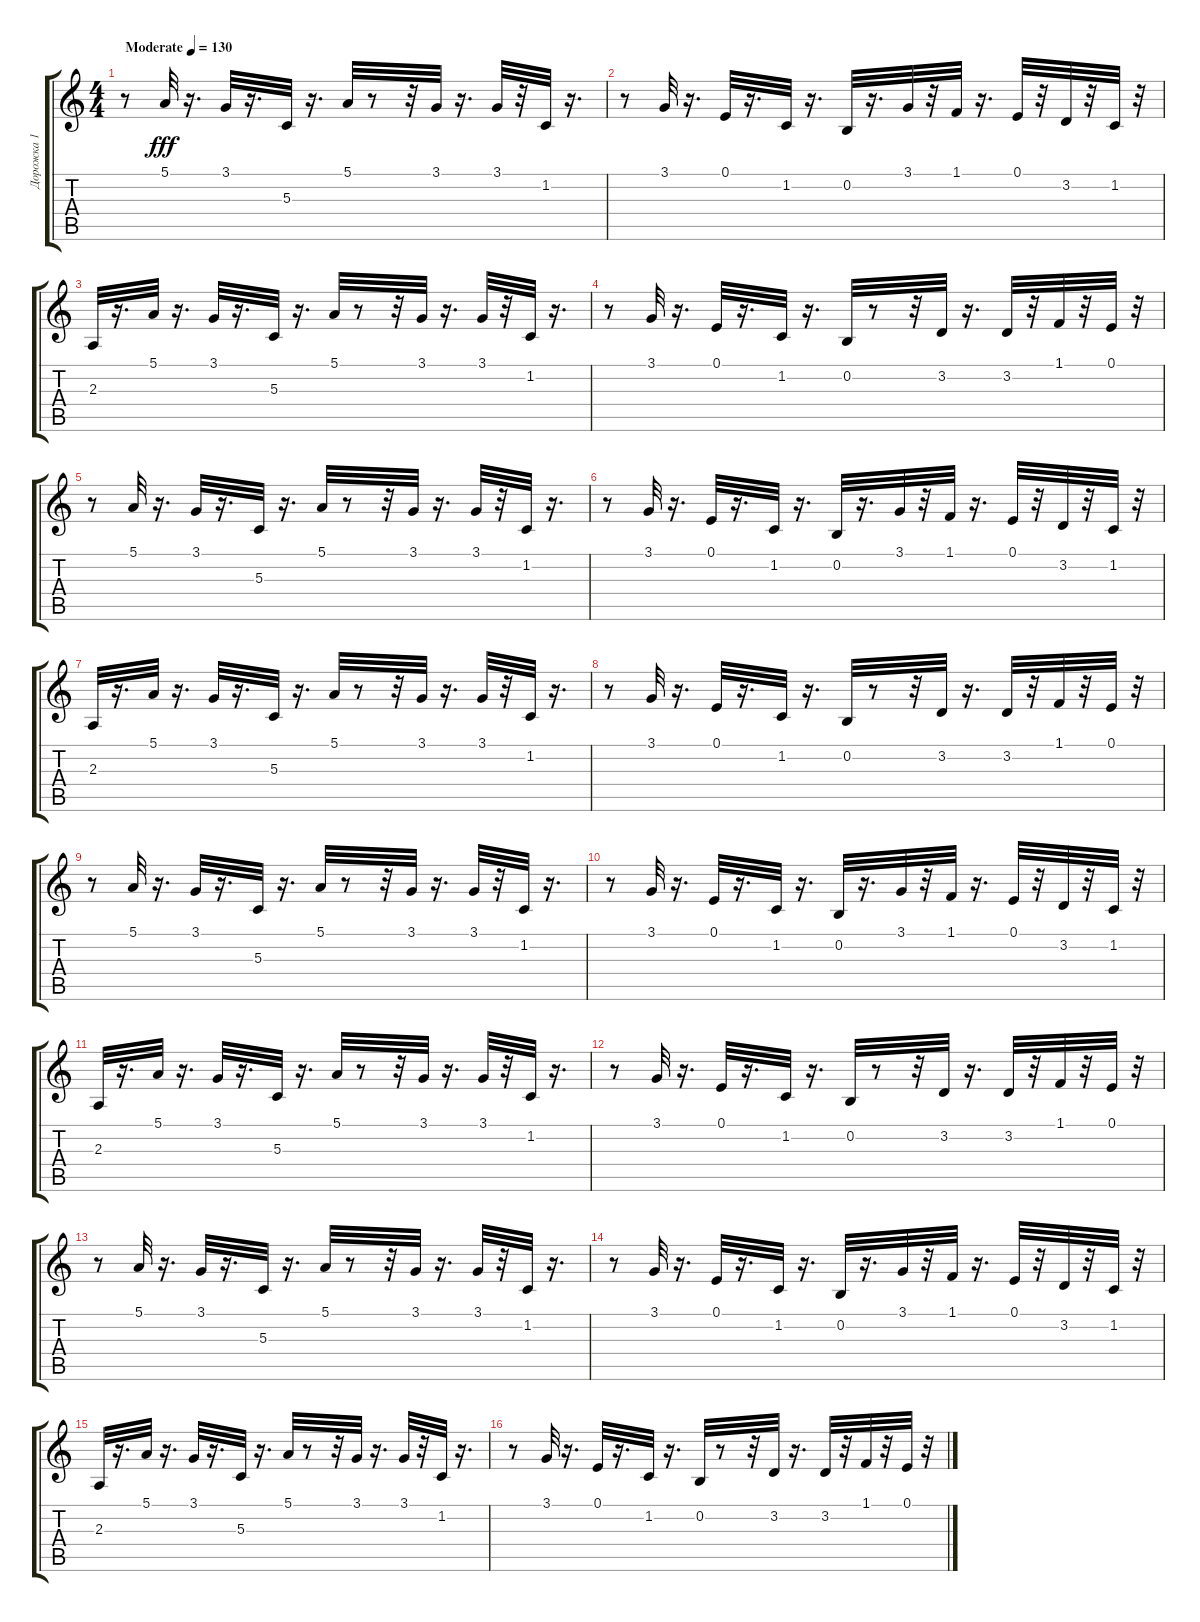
\track ("Дорожка 1" "Дорожка 1") {instrument marimba}
\staff {score tabs}
\tuning (E4 B3 G3 D3 A2 E2) {hide}
\ts (4 4)
\tempo (130 "Moderate")
\clef g2
\ks c
r.8{dy fff instrument marimba} 5.1.32 r.16{d} 3.1.32 r.16{d} 5.3.32 r.16{d} 5.1.32 r.8 r.32 3.1.32 r.16{d} 3.1.32 r.32 1.2.32 r.16{d} |
r.8 3.1.32 r.16{d} 0.1.32 r.16{d} 1.2.32 r.16{d} 0.2.32 r.16{d} 3.1.32 r.32 1.1.32 r.16{d} 0.1.32 r.32 3.2.32 r.32 1.2.32 r.32 |
2.3.32 r.16{d} 5.1.32 r.16{d} 3.1.32 r.16{d} 5.3.32 r.16{d} 5.1.32 r.8 r.32 3.1.32 r.16{d} 3.1.32 r.32 1.2.32 r.16{d} |
r.8 3.1.32 r.16{d} 0.1.32 r.16{d} 1.2.32 r.16{d} 0.2.32 r.8 r.32 3.2.32 r.16{d} 3.2.32 r.32 1.1.32 r.32 0.1.32 r.32 |
r.8 5.1.32 r.16{d} 3.1.32 r.16{d} 5.3.32 r.16{d} 5.1.32 r.8 r.32 3.1.32 r.16{d} 3.1.32 r.32 1.2.32 r.16{d} |
r.8 3.1.32 r.16{d} 0.1.32 r.16{d} 1.2.32 r.16{d} 0.2.32 r.16{d} 3.1.32 r.32 1.1.32 r.16{d} 0.1.32 r.32 3.2.32 r.32 1.2.32 r.32 |
2.3.32 r.16{d} 5.1.32 r.16{d} 3.1.32 r.16{d} 5.3.32 r.16{d} 5.1.32 r.8 r.32 3.1.32 r.16{d} 3.1.32 r.32 1.2.32 r.16{d} |
r.8 3.1.32 r.16{d} 0.1.32 r.16{d} 1.2.32 r.16{d} 0.2.32 r.8 r.32 3.2.32 r.16{d} 3.2.32 r.32 1.1.32 r.32 0.1.32 r.32 |
r.8 5.1.32 r.16{d} 3.1.32 r.16{d} 5.3.32 r.16{d} 5.1.32 r.8 r.32 3.1.32 r.16{d} 3.1.32 r.32 1.2.32 r.16{d} |
r.8 3.1.32 r.16{d} 0.1.32 r.16{d} 1.2.32 r.16{d} 0.2.32 r.16{d} 3.1.32 r.32 1.1.32 r.16{d} 0.1.32 r.32 3.2.32 r.32 1.2.32 r.32 |
2.3.32 r.16{d} 5.1.32 r.16{d} 3.1.32 r.16{d} 5.3.32 r.16{d} 5.1.32 r.8 r.32 3.1.32 r.16{d} 3.1.32 r.32 1.2.32 r.16{d} |
r.8 3.1.32 r.16{d} 0.1.32 r.16{d} 1.2.32 r.16{d} 0.2.32 r.8 r.32 3.2.32 r.16{d} 3.2.32 r.32 1.1.32 r.32 0.1.32 r.32 |
r.8 5.1.32 r.16{d} 3.1.32 r.16{d} 5.3.32 r.16{d} 5.1.32 r.8 r.32 3.1.32 r.16{d} 3.1.32 r.32 1.2.32 r.16{d} |
r.8 3.1.32 r.16{d} 0.1.32 r.16{d} 1.2.32 r.16{d} 0.2.32 r.16{d} 3.1.32 r.32 1.1.32 r.16{d} 0.1.32 r.32 3.2.32 r.32 1.2.32 r.32 |
2.3.32 r.16{d} 5.1.32 r.16{d} 3.1.32 r.16{d} 5.3.32 r.16{d} 5.1.32 r.8 r.32 3.1.32 r.16{d} 3.1.32 r.32 1.2.32 r.16{d} |
r.8 3.1.32 r.16{d} 0.1.32 r.16{d} 1.2.32 r.16{d} 0.2.32 r.8 r.32 3.2.32 r.16{d} 3.2.32 r.32 1.1.32 r.32 0.1.32 r.32
